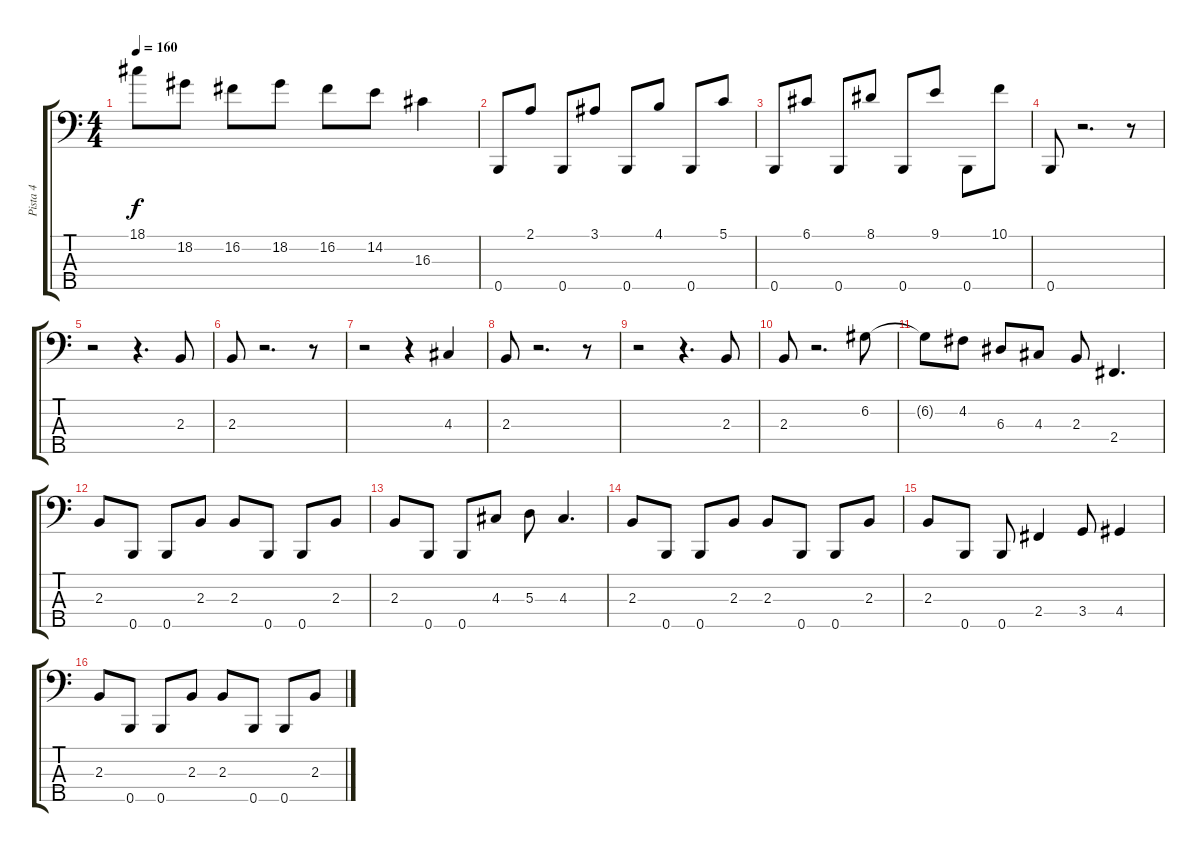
\track ("Pista 4" "Pista 4") {instrument electricbassfinger}
\staff {score tabs}
\tuning (G2 D2 A1 E1 B0) {hide}
\ts (4 4)
\tempo 160
\clef f4
\ks c
18.1.8{dy f} 18.2.8 16.2.8 18.2.8 16.2.8 14.2.8 16.3.4 |
0.5.8 2.1.8 0.5.8 3.1.8 0.5.8 4.1.8 0.5.8 5.1.8 |
0.5.8 6.1.8 0.5.8 8.1.8 0.5.8 9.1.8 0.5.8 10.1.8 |
0.5.8 r.2{d} r.8 |
r.2{instrument electricbassfinger} r.4{d} 2.3.8 |
2.3.8 r.2{d} r.8 |
r.2 r.4 4.3.4 |
2.3.8 r.2{d} r.8 |
r.2 r.4{d} 2.3.8 |
2.3.8 r.2{d} 6.2.8 |
6.2{t}.8 4.2.8 6.3.8 4.3.8 2.3.8 2.4.4{d} |
2.3.8 0.5.8 0.5.8 2.3.8 2.3.8 0.5.8 0.5.8 2.3.8 |
2.3.8 0.5.8 0.5.8 4.3.8 5.3.8 4.3.4{d} |
2.3.8 0.5.8 0.5.8 2.3.8 2.3.8 0.5.8 0.5.8 2.3.8 |
2.3.8 0.5.8 0.5.8 2.4.4 3.4.8 4.4.4 |
2.3.8 0.5.8 0.5.8 2.3.8 2.3.8 0.5.8 0.5.8 2.3.8
